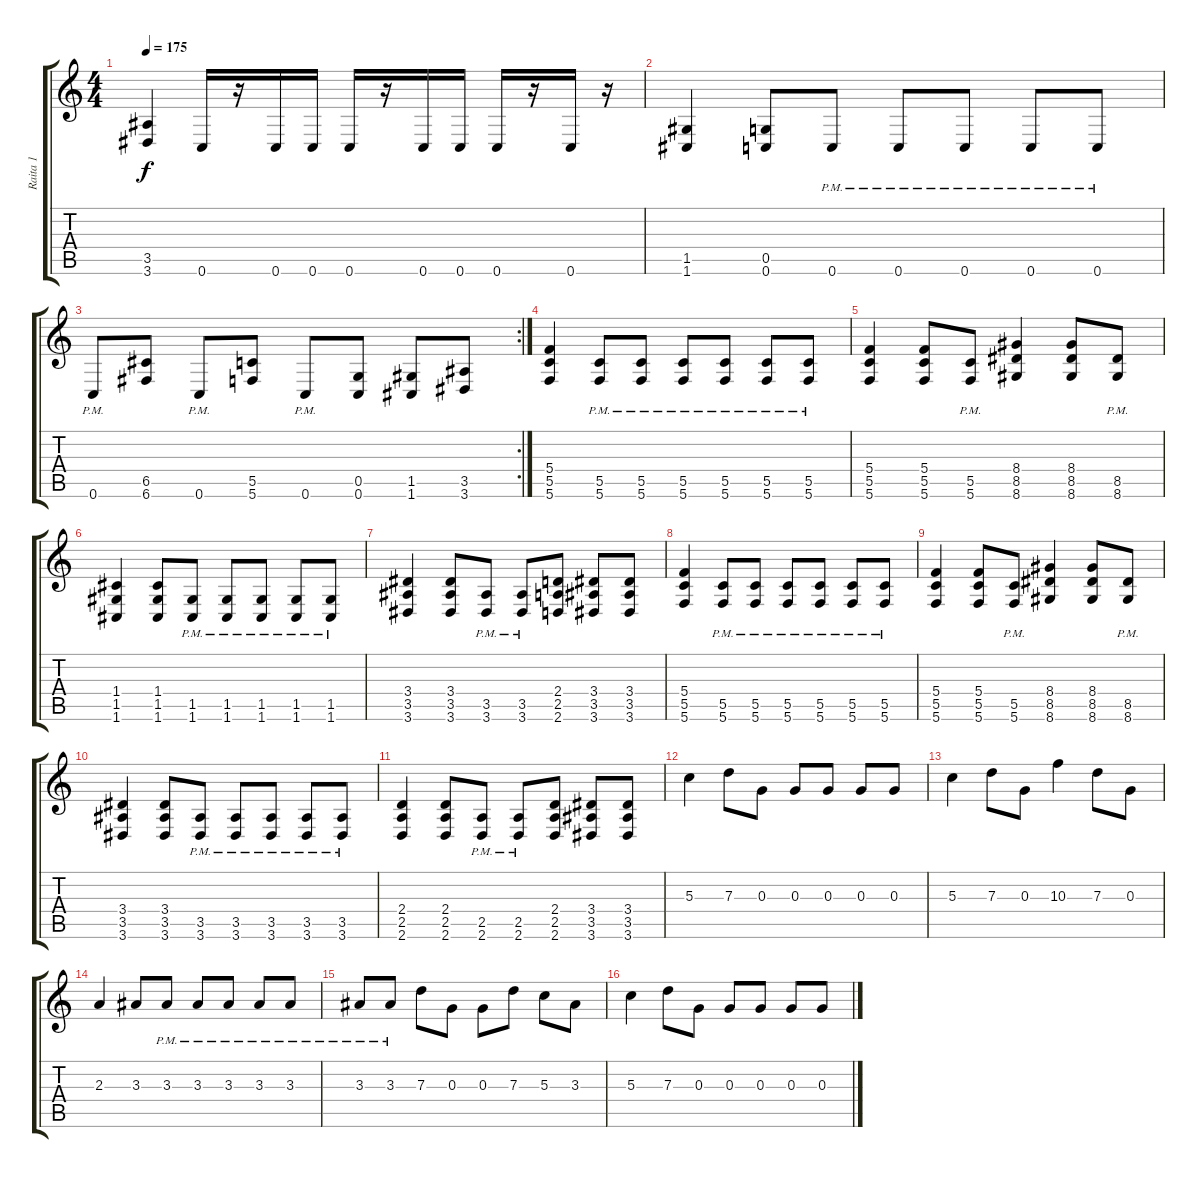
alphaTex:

\track ("Raita 1" "Raita 1") {instrument distortionguitar}
\staff {score tabs}
\tuning (E4 C4 G3 C3 G2 C2) {hide}
\ts (4 4)
\tempo 175
\clef g2
\ks c
(3.5 3.6).4{dy f} 0.6.16 r.16 0.6.16 0.6.16 0.6.16 r.16 0.6.16 0.6.16 0.6.16 r.16 0.6.16 r.16 |
(1.5 1.6).4 (0.5 0.6).8 0.6{pm}.8 0.6{pm}.8 0.6{pm}.8 0.6{pm}.8 0.6{pm}.8 |
\rc 2
0.6{pm}.8 (6.5 6.6).8 0.6{pm}.8 (5.5 5.6).8 0.6{pm}.8 (0.5 0.6).8 (1.5 1.6).8 (3.5 3.6).8 |
(5.4 5.5 5.6).4 (5.5{pm} 5.6{pm}).8 (5.5{pm} 5.6{pm}).8 (5.5{pm} 5.6{pm}).8 (5.5{pm} 5.6{pm}).8 (5.5{pm} 5.6{pm}).8 (5.5{pm} 5.6{pm}).8 |
(5.4 5.5 5.6).4 (5.4 5.5 5.6).8 (5.5{pm} 5.6{pm}).8 (8.4 8.5 8.6).4 (8.4 8.5 8.6).8 (8.5{pm} 8.6{pm}).8 |
(1.4 1.5 1.6).4 (1.4 1.5 1.6).8 (1.5{pm} 1.6{pm}).8 (1.5{pm} 1.6{pm}).8 (1.5{pm} 1.6{pm}).8 (1.5{pm} 1.6{pm}).8 (1.5{pm} 1.6{pm}).8 |
(3.4 3.5 3.6).4 (3.4 3.5 3.6).8 (3.5{pm} 3.6{pm}).8 (3.5{pm} 3.6{pm}).8 (2.4 2.5 2.6).8 (3.4 3.5 3.6).8 (3.4 3.5 3.6).8 |
(5.4 5.5 5.6).4 (5.5{pm} 5.6{pm}).8 (5.5{pm} 5.6{pm}).8 (5.5{pm} 5.6{pm}).8 (5.5{pm} 5.6{pm}).8 (5.5{pm} 5.6{pm}).8 (5.5{pm} 5.6{pm}).8 |
(5.4 5.5 5.6).4 (5.4 5.5 5.6).8 (5.5{pm} 5.6{pm}).8 (8.4 8.5 8.6).4 (8.4 8.5 8.6).8 (8.5{pm} 8.6{pm}).8 |
(3.4 3.5 3.6).4 (3.4 3.5 3.6).8 (3.5{pm} 3.6{pm}).8 (3.5{pm} 3.6{pm}).8 (3.5{pm} 3.6{pm}).8 (3.5{pm} 3.6{pm}).8 (3.5{pm} 3.6{pm}).8 |
(2.4 2.5 2.6).4 (2.4 2.5 2.6).8 (2.5{pm} 2.6{pm}).8 (2.5{pm} 2.6{pm}).8 (2.4 2.5 2.6).8 (3.4 3.5 3.6).8 (3.4 3.5 3.6).8 |
5.3.4 7.3.8 0.3.8 0.3.8 0.3.8 0.3.8 0.3.8 |
5.3.4 7.3.8 0.3.8 10.3.4 7.3.8 0.3.8 |
2.3.4 3.3.8 3.3{pm}.8 3.3{pm}.8 3.3{pm}.8 3.3{pm}.8 3.3{pm}.8 |
3.3{pm}.8 3.3{pm}.8 7.3.8 0.3.8 0.3.8 7.3.8 5.3.8 3.3.8 |
5.3.4 7.3.8 0.3.8 0.3.8 0.3.8 0.3.8 0.3.8
